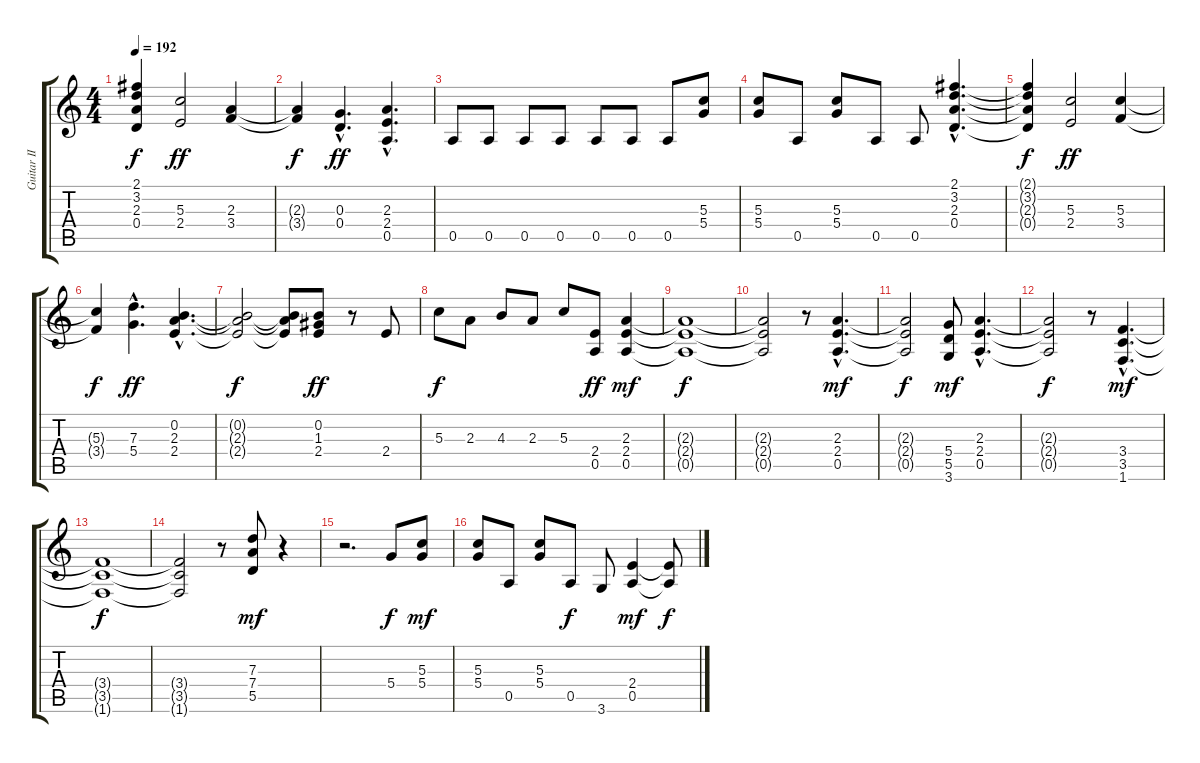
\track ("Guitar II" "Guitar II") {instrument distortionguitar}
\staff {score tabs}
\tuning (E4 B3 G3 D3 A2 E2) {hide}
\ts (4 4)
\tempo 192
\clef g2
\ks c
(2.1{t} 3.2{t} 2.3{t} 0.4{t}).4{dy f} (5.3 2.4).2{dy ff} (2.3 3.4).4 |
(2.3{t} 3.4{t}).4{dy f} (0.3{hac} 0.4{hac}).4{d dy ff} (2.3{hac} 2.4{hac} 0.5{hac}).4{d} |
0.5.8 0.5.8 0.5.8 0.5.8 0.5.8 0.5.8 0.5.8 (5.3 5.4).8 |
(5.3 5.4).8 0.5.8 (5.3 5.4).8 0.5.8 0.5.8 (2.1{hac} 3.2{hac} 2.3{hac} 0.4{hac}).4{d} |
(2.1{t} 3.2{t} 2.3{t} 0.4{t}).4{dy f} (5.3 2.4).2{dy ff} (5.3 3.4).4 |
(5.3{t} 3.4{t}).4{dy f} (7.3{hac} 5.4{hac}).4{d dy ff} (0.2{hac} 2.3{hac} 2.4{hac}).4{d} |
(0.2{t} 2.3{t} 2.4{t}).2{dy f} (0.2{t} 2.3{t} 2.4{t}).8 (0.2 1.3 2.4).8{dy ff} r.8 2.4.8 |
5.3.8{dy f} 2.3.8 4.3.8 2.3.8 5.3.8 (2.4 0.5).8{dy ff} (2.3 2.4 0.5).4{dy mf} |
(2.3{t} 2.4{t} 0.5{t}).1{dy f} |
(2.3{t} 2.4{t} 0.5{t}).2 r.8 (2.3{hac} 2.4{hac} 0.5{hac}).4{d dy mf} |
(2.3{t} 2.4{t} 0.5{t}).2{dy f} (5.4 5.5 3.6).8{dy mf} (2.3{hac} 2.4{hac} 0.5{hac}).4{d} |
(2.3{t} 2.4{t} 0.5{t}).2{dy f} r.8 (3.4{hac} 3.5{hac} 1.6{hac}).4{d dy mf} |
(3.4{t} 3.5{t} 1.6{t}).1{dy f} |
(3.4{t} 3.5{t} 1.6{t}).2 r.8 (7.3 7.4 5.5).8{dy mf} r.4 |
r.2{d} 5.4.8{dy f} (5.3 5.4).8{dy mf} |
(5.3 5.4).8 0.5.8 (5.3 5.4).8 0.5.8{dy f} 3.6.8 (2.4 0.5).4{dy mf} (2.4{t} 0.5{t}).8{dy f}
